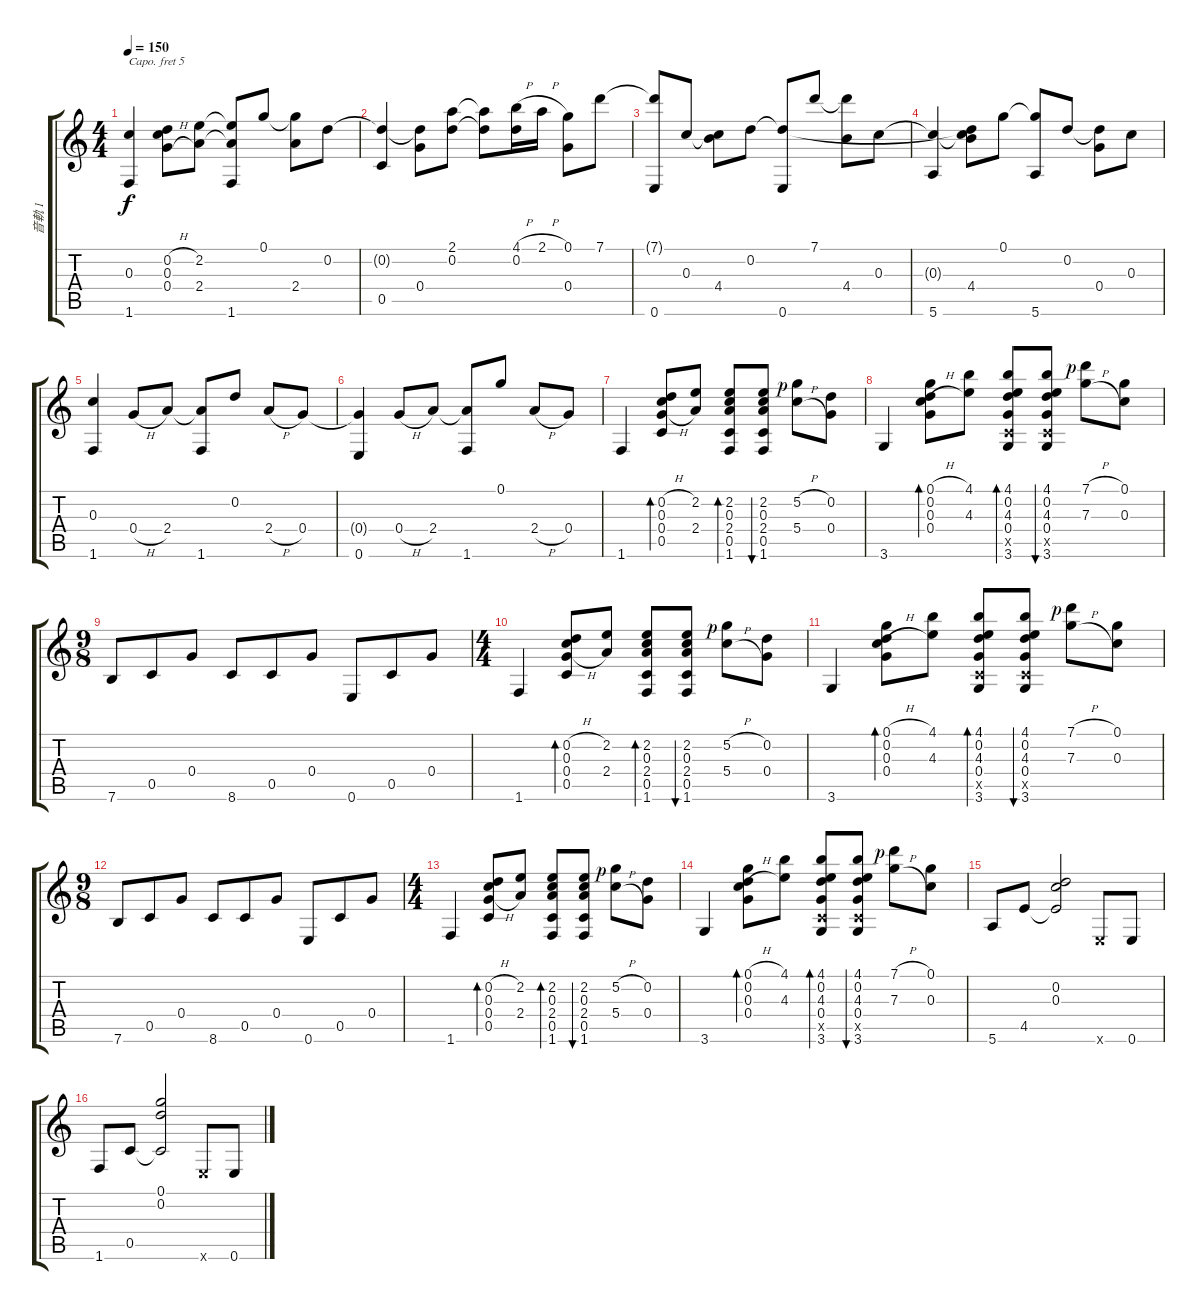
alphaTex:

\track ("音軌 1" "音軌 1") {instrument acousticguitarsteel}
\staff {score tabs}
\capo 5
\tuning (D4 A3 G3 D3 G2 B1) {hide}
\ts (4 4)
\tempo 150
\clef g2
\ks c
(0.3{t} 1.6).4{dy f} (0.2{h} 0.3 0.4{h}).8 (2.2 2.4).8 (2.2{t} 2.4{t} 1.6).8 0.1.8 (0.1{t} 2.4).8 0.2.8 |
(0.2{t} 0.5).4 (0.2{t} 0.4).8 (2.1 0.2).8 (2.1{t} 0.2{t}).8 (4.1{h} 0.2).16 2.1{h}.16 (0.1 0.4).8 7.1.8 |
(7.1{t} 0.6).8 0.3.8 (0.3{t} 4.4).8 0.2.8 (0.2{t} 0.6).8 7.1.8 (7.1{t} 4.4).8 0.3.8 |
(0.3{t} 5.6).4 (0.2{t} 0.3{t} 4.4).8 0.1.8 (0.1{t} 5.6).8 0.2.8 (0.2{t} 0.4).8 0.3.8 |
(0.3 1.6).4 0.4{h}.8 2.4.8 (2.4{t} 1.6).8 0.2.8 2.4{h}.8 0.4.8 |
(0.4{t} 0.6).4 0.4{h}.8 2.4.8 (2.4{t} 1.6).8 0.1.8 2.4{h}.8 0.4.8 |
1.6.4 (0.2{h} 0.3 0.4{h} 0.5).8{bd 60} (2.2 2.4).8 (2.2 0.3 2.4 0.5 1.6).8{bd 60} (2.2 0.3 2.4 0.5 1.6).8{bu 60} (5.2{h rf 1} 5.4{h}).8 (0.2 0.4).8 |
3.6.4 (0.1{h} 0.2 0.3{h} 0.4).8{bd 60} (4.1 4.3).8 (4.1 0.2 4.3 0.4 0.5{x} 3.6).8{bd 60} (4.1 0.2 4.3 0.4 0.5{x} 3.6).8{bu 60} (7.1{h rf 1} 7.3{h}).8 (0.1 0.3).8 |
\ts (9 8)
7.6.8 0.5.8 0.4.8 8.6.8 0.5.8 0.4.8 0.6.8 0.5.8 0.4.8 |
\ts (4 4)
1.6.4 (0.2{h} 0.3 0.4{h} 0.5).8{bd 60} (2.2 2.4).8 (2.2 0.3 2.4 0.5 1.6).8{bd 60} (2.2 0.3 2.4 0.5 1.6).8{bu 60} (5.2{h rf 1} 5.4{h}).8 (0.2 0.4).8 |
3.6.4 (0.1{h} 0.2 0.3{h} 0.4).8{bd 60} (4.1 4.3).8 (4.1 0.2 4.3 0.4 0.5{x} 3.6).8{bd 60} (4.1 0.2 4.3 0.4 0.5{x} 3.6).8{bu 60} (7.1{h rf 1} 7.3{h}).8 (0.1 0.3).8 |
\ts (9 8)
7.6.8 0.5.8 0.4.8 8.6.8 0.5.8 0.4.8 0.6.8 0.5.8 0.4.8 |
\ts (4 4)
1.6.4 (0.2{h} 0.3 0.4{h} 0.5).8{bd 60} (2.2 2.4).8 (2.2 0.3 2.4 0.5 1.6).8{bd 60} (2.2 0.3 2.4 0.5 1.6).8{bu 60} (5.2{h rf 1} 5.4{h}).8 (0.2 0.4).8 |
3.6.4 (0.1{h} 0.2 0.3{h} 0.4).8{bd 60} (4.1 4.3).8 (4.1 0.2 4.3 0.4 0.5{x} 3.6).8{bd 60} (4.1 0.2 4.3 0.4 0.5{x} 3.6).8{bu 60} (7.1{h rf 1} 7.3{h}).8 (0.1 0.3).8 |
5.6.8 4.5.8 (0.2 0.3 4.5{t}).2 0.6{x}.8 0.6.8 |
1.6.8 0.5.8 (0.1 0.2 0.5{t}).2 0.6{x}.8 0.6.8
